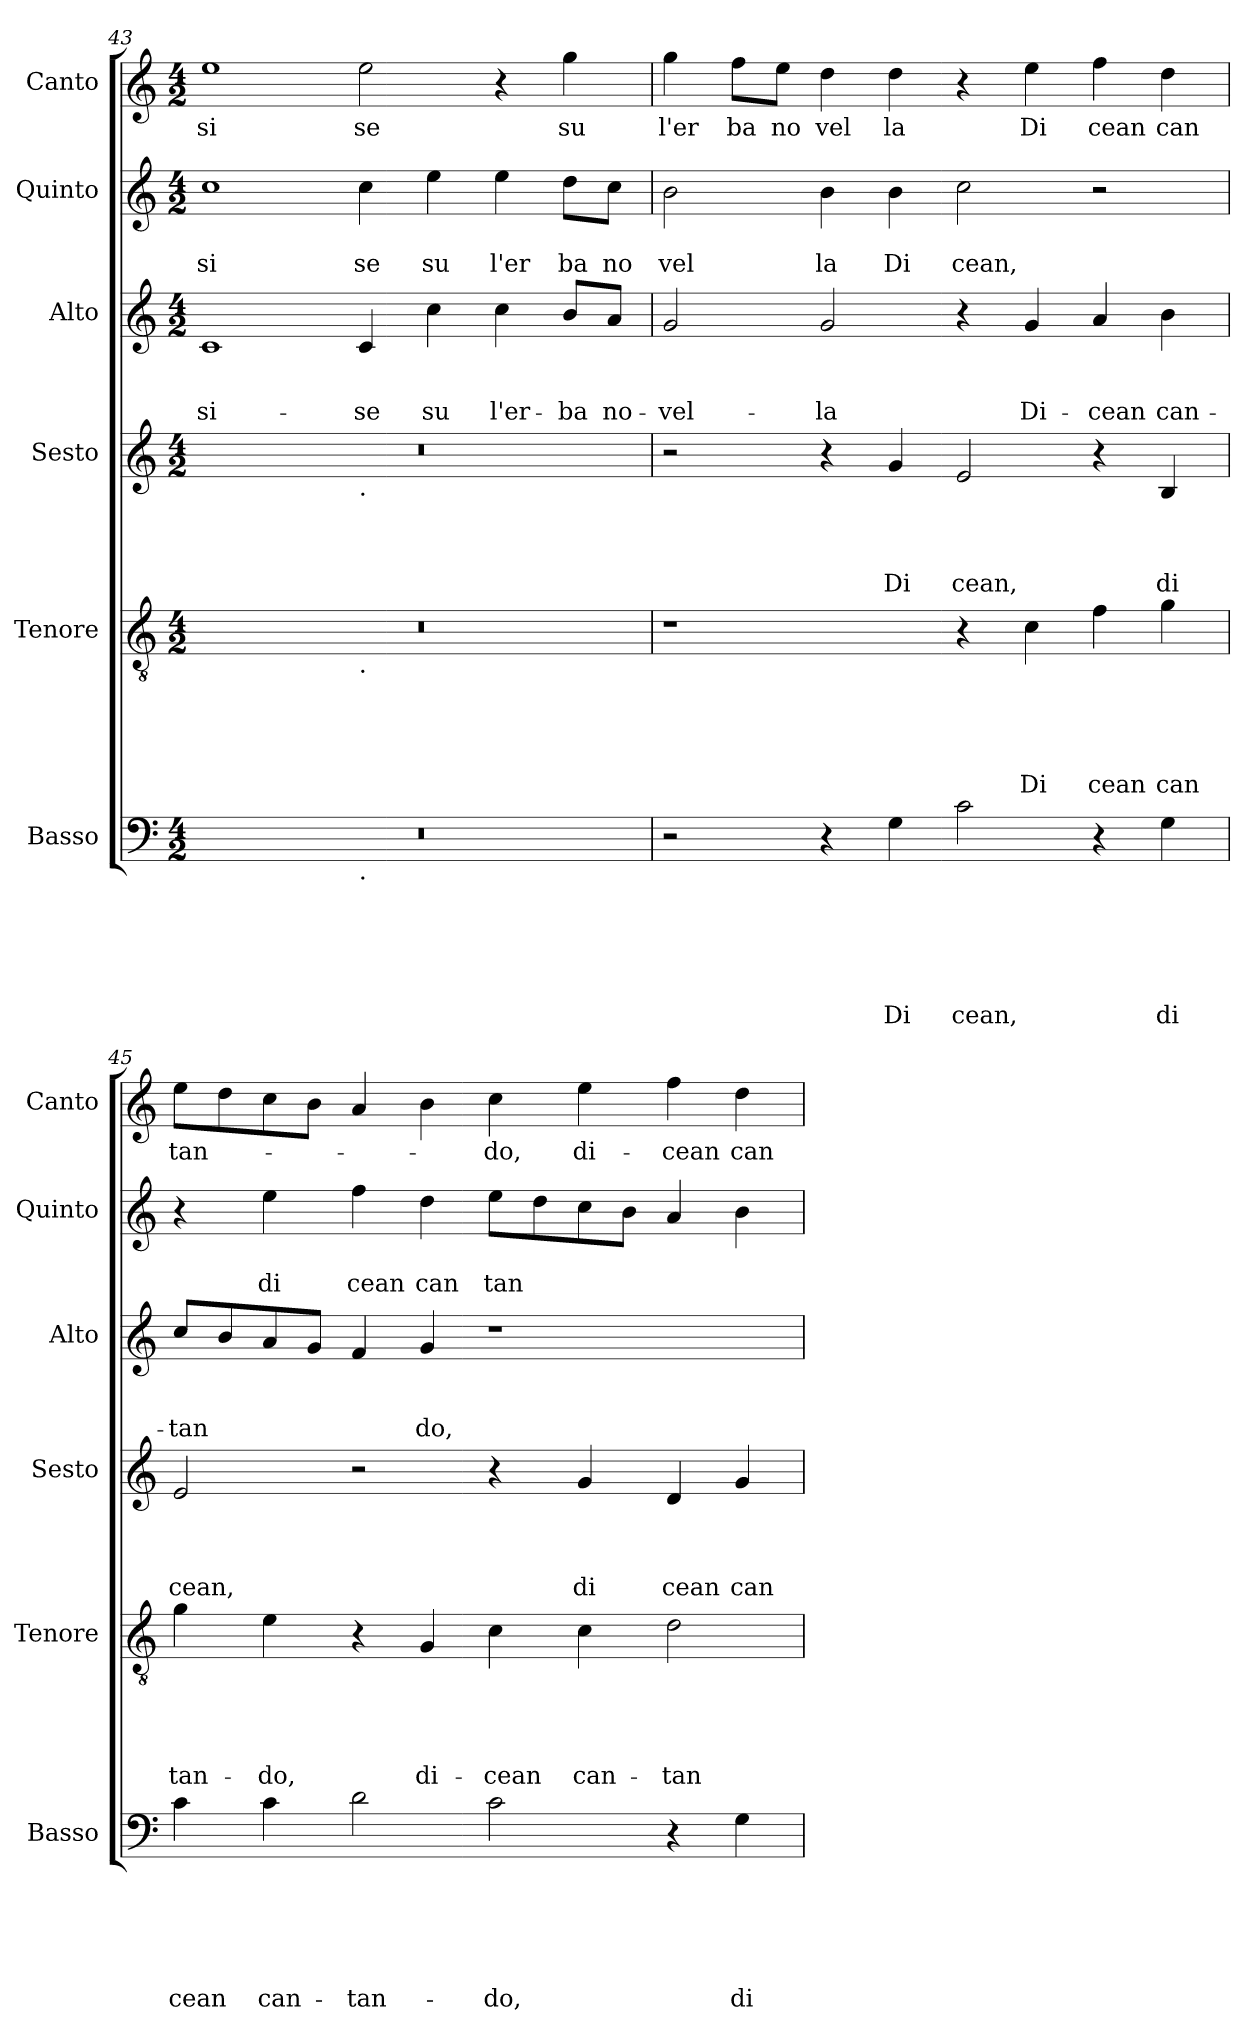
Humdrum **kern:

**kern	**text	**text	**text	**text	**text	**text	**kern	**text	**text	**text	**text	**text	**kern	**text	**text	**text	**text	**kern	**text	**text	**text	**kern	**text	**text	**kern	**text
*part6	*part6	*part6	*part6	*part6	*part6	*part6	*part5	*part5	*part5	*part5	*part5	*part5	*part4	*part4	*part4	*part4	*part4	*part3	*part3	*part3	*part3	*part2	*part2	*part2	*part1	*part1
*staff6	*staff6	*staff6	*staff6	*staff6	*staff6	*staff6	*staff5	*staff5	*staff5	*staff5	*staff5	*staff5	*staff4	*staff4	*staff4	*staff4	*staff4	*staff3	*staff3	*staff3	*staff3	*staff2	*staff2	*staff2	*staff1	*staff1
*I"Basso	*	*	*	*	*	*	*I"Tenore	*	*	*	*	*	*I"Sesto	*	*	*	*	*I"Alto	*	*	*	*I"Quinto	*	*	*I"Canto	*
*I'Basso	*	*	*	*	*	*	*I'Tenore	*	*	*	*	*	*I'Sesto	*	*	*	*	*I'Alto	*	*	*	*I'Quinto	*	*	*I'Canto	*
*clefF4	*	*	*	*	*	*	*clefGv2	*	*	*	*	*	*clefG2	*	*	*	*	*clefG2	*	*	*	*clefG2	*	*	*clefG2	*
*k[]	*	*	*	*	*	*	*k[]	*	*	*	*	*	*k[]	*	*	*	*	*k[]	*	*	*	*k[]	*	*	*k[]	*
*C:	*	*	*	*	*	*	*C:	*	*	*	*	*	*C:	*	*	*	*	*C:	*	*	*	*C:	*	*	*C:	*
*M4/2	*	*	*	*	*	*	*M4/2	*	*	*	*	*	*M4/2	*	*	*	*	*M4/2	*	*	*	*M4/2	*	*	*M4/2	*
=43	=43	=43	=43	=43	=43	=43	=43	=43	=43	=43	=43	=43	=43	=43	=43	=43	=43	=43	=43	=43	=43	=43	=43	=43	=43	=43
!	!	!	!	!	!	!	!	!	!	!	!	!	!	!	!	!	!	!	!	!	!LO:LY:b	!	!	!LO:LY:b	!	!LO:LY:b
*^	*	*	*	*	*	*	*^	*	*	*	*	*	*^	*	*	*	*	*	*	*	*	*	*	*	*	*
0r	1ryy	.	.	.	.	.	.	0r	1ryy	.	.	.	.	.	0r	1ryy	.	.	.	.	1c	.	.	-si-	1cc	.	si	1ee	si
!	!	!	!	!	!	!	!	!	!	!	!	!	!	!	!	!LO:TX:b:t=.	!	!	!	!	!	!	!	!	!	!	!	!	!
!	!	!	!	!	!	!	!	!	!LO:TX:b:t=.	!	!	!	!	!	!	!	!	!	!	!	!	!	!	!	!	!	!	!	!
!	!LO:TX:b:t=.	!	!	!	!	!	!	!	!	!	!	!	!	!	!	!	!	!	!	!	!	!	!	!	!	!	!	!	!
!	!	!	!	!	!	!	!	!	!	!	!	!	!	!	!	!	!	!	!	!	!	!	!	!LO:LY:b	!	!	!LO:LY:b	!	!LO:LY:b
.	1ryy	.	.	.	.	.	.	.	1ryy	.	.	.	.	.	.	1ryy	.	.	.	.	4c/	.	.	-se	4cc\	.	se	2ee\	se
!	!	!	!	!	!	!	!	!	!	!	!	!	!	!	!	!	!	!	!	!	!	!	!	!LO:LY:b	!	!	!LO:LY:b	!	!
.	.	.	.	.	.	.	.	.	.	.	.	.	.	.	.	.	.	.	.	.	4cc\	.	.	su	4ee\	.	su	.	.
!	!	!	!	!	!	!	!	!	!	!	!	!	!	!	!	!	!	!	!	!	!	!	!	!LO:LY:b	!	!	!LO:LY:b	!	!
.	.	.	.	.	.	.	.	.	.	.	.	.	.	.	.	.	.	.	.	.	4cc\	.	.	l'er-	4ee\	.	l'er	4r	.
!	!	!	!	!	!	!	!	!	!	!	!	!	!	!	!	!	!	!	!	!	!	!	!	!LO:LY:b	!	!	!LO:LY:b	!	!LO:LY:b
.	.	.	.	.	.	.	.	.	.	.	.	.	.	.	.	.	.	.	.	.	8b/L	.	.	-ba	8dd\L	.	ba	4gg\	su
!	!	!	!	!	!	!	!	!	!	!	!	!	!	!	!	!	!	!	!	!	!	!	!	!LO:LY:b	!	!	!LO:LY:b	!	!
.	.	.	.	.	.	.	.	.	.	.	.	.	.	.	.	.	.	.	.	.	8a/J	.	.	no-	8cc\J	.	no	.	.
=44	=44	=44	=44	=44	=44	=44	=44	=44	=44	=44	=44	=44	=44	=44	=44	=44	=44	=44	=44	=44	=44	=44	=44	=44	=44	=44	=44	=44	=44
!	!	!	!	!	!	!	!	!	!	!	!	!	!	!	!	!	!	!	!	!	!	!	!	!LO:LY:b	!	!	!LO:LY:b	!	!LO:LY:b
*v	*v	*	*	*	*	*	*	*	*	*	*	*	*	*	*v	*v	*	*	*	*	*	*	*	*	*	*	*	*	*
*	*	*	*	*	*	*	*v	*v	*	*	*	*	*	*	*	*	*	*	*	*	*	*	*	*	*	*	*
2r	.	.	.	.	.	.	1r	.	.	.	.	.	2r	.	.	.	.	2g/	.	.	-vel-	2b\	.	vel	4gg\	l'er
!	!	!	!	!	!	!	!	!	!	!	!	!	!	!	!	!	!	!	!	!	!	!	!	!	!	!LO:LY:b
.	.	.	.	.	.	.	.	.	.	.	.	.	.	.	.	.	.	.	.	.	.	.	.	.	8ff\L	ba
!	!	!	!	!	!	!	!	!	!	!	!	!	!	!	!	!	!	!	!	!	!	!	!	!	!	!LO:LY:b
.	.	.	.	.	.	.	.	.	.	.	.	.	.	.	.	.	.	.	.	.	.	.	.	.	8ee\J	no
!	!	!	!	!	!	!	!	!	!	!	!	!	!	!	!	!	!	!	!	!	!LO:LY:b	!	!	!LO:LY:b	!	!LO:LY:b
4r	.	.	.	.	.	.	.	.	.	.	.	.	4r	.	.	.	.	2g/	.	.	-la	4b\	.	la	4dd\	vel
!	!	!	!	!	!	!LO:LY:b	!	!	!	!	!	!	!	!	!	!	!LO:LY:b	!	!	!	!	!	!	!LO:LY:b	!	!LO:LY:b
4G\	.	.	.	.	.	Di	.	.	.	.	.	.	4g/	.	.	.	Di	.	.	.	.	4b\	.	Di	4dd\	la
!	!	!	!	!	!	!LO:LY:b	!	!	!	!	!	!	!	!	!	!	!LO:LY:b	!	!	!	!	!	!	!LO:LY:b	!	!
2c\	.	.	.	.	.	cean,	4r	.	.	.	.	.	2e/	.	.	.	cean,	4r	.	.	.	2cc\	.	cean,	4r	.
!	!	!	!	!	!	!	!	!	!	!	!	!LO:LY:b	!	!	!	!	!	!	!	!	!LO:LY:b	!	!	!	!	!LO:LY:b
.	.	.	.	.	.	.	4c\	.	.	.	.	Di	.	.	.	.	.	4g/	.	.	Di-	.	.	.	4ee\	Di
!	!	!	!	!	!	!	!	!	!	!	!	!LO:LY:b	!	!	!	!	!	!	!	!	!LO:LY:b	!	!	!	!	!LO:LY:b
4r	.	.	.	.	.	.	4f\	.	.	.	.	cean	4r	.	.	.	.	4a/	.	.	-cean	2r	.	.	4ff\	cean
!	!	!	!	!	!	!LO:LY:b	!	!	!	!	!	!LO:LY:b	!	!	!	!	!LO:LY:b	!	!	!	!LO:LY:b	!	!	!	!	!LO:LY:b
4G\	.	.	.	.	.	di	4g\	.	.	.	.	can	4B/	.	.	.	di	4b\	.	.	can-	.	.	.	4dd\	can
!!LO:LB:g=z
=45	=45	=45	=45	=45	=45	=45	=45	=45	=45	=45	=45	=45	=45	=45	=45	=45	=45	=45	=45	=45	=45	=45	=45	=45	=45	=45
!	!	!	!	!	!	!LO:LY:b	!	!	!	!	!	!LO:LY:b	!	!	!	!	!LO:LY:b	!	!	!	!LO:LY:b	!	!	!	!	!LO:LY:b
4c\	.	.	.	.	.	cean	4g\	.	.	.	.	tan-	2e/	.	.	.	cean,	8cc/L	.	.	-tan	4r	.	.	8ee\L	tan-
.	.	.	.	.	.	.	.	.	.	.	.	.	.	.	.	.	.	8b/	.	.	.	.	.	.	8dd\	.
!	!	!	!	!	!	!LO:LY:b	!	!	!	!	!	!LO:LY:b	!	!	!	!	!	!	!	!	!	!	!	!LO:LY:b	!	!
4c\	.	.	.	.	.	can-	4e\	.	.	.	.	-do,	.	.	.	.	.	8a/	.	.	.	4ee\	.	di	8cc\	.
.	.	.	.	.	.	.	.	.	.	.	.	.	.	.	.	.	.	8g/J	.	.	.	.	.	.	8b\J	.
!	!	!	!	!	!	!LO:LY:b	!	!	!	!	!	!	!	!	!	!	!	!	!	!	!	!	!	!LO:LY:b	!	!
2d\	.	.	.	.	.	-tan-	4r	.	.	.	.	.	2r	.	.	.	.	4f/	.	.	.	4ff\	.	cean	4a/	.
!	!	!	!	!	!	!	!	!	!	!	!	!LO:LY:b	!	!	!	!	!	!	!	!	!LO:LY:b	!	!	!LO:LY:b	!	!
.	.	.	.	.	.	.	4G/	.	.	.	.	di-	.	.	.	.	.	4g/	.	.	do,	4dd\	.	can	4b\	.
!	!	!	!	!	!	!LO:LY:b	!	!	!	!	!	!LO:LY:b	!	!	!	!	!	!	!	!	!	!	!	!LO:LY:b	!	!LO:LY:b
2c\	.	.	.	.	.	-do,	4c\	.	.	.	.	-cean	4r	.	.	.	.	1r	.	.	.	8ee\L	.	tan	4cc\	-do,
.	.	.	.	.	.	.	.	.	.	.	.	.	.	.	.	.	.	.	.	.	.	8dd\	.	.	.	.
!	!	!	!	!	!	!	!	!	!	!	!	!LO:LY:b	!	!	!	!	!LO:LY:b	!	!	!	!	!	!	!	!	!LO:LY:b
.	.	.	.	.	.	.	4c\	.	.	.	.	can-	4g/	.	.	.	di	.	.	.	.	8cc\	.	.	4ee\	di-
.	.	.	.	.	.	.	.	.	.	.	.	.	.	.	.	.	.	.	.	.	.	8b\J	.	.	.	.
!	!	!	!	!	!	!	!	!	!	!	!	!LO:LY:b	!	!	!	!	!LO:LY:b	!	!	!	!	!	!	!	!	!LO:LY:b
4r	.	.	.	.	.	.	2d\	.	.	.	.	-tan-	4d/	.	.	.	cean	.	.	.	.	4a/	.	.	4ff\	-cean
!	!	!	!	!	!	!LO:LY:b	!	!	!	!	!	!	!	!	!	!	!LO:LY:b	!	!	!	!	!	!	!	!	!LO:LY:b
4G\	.	.	.	.	.	di-	.	.	.	.	.	.	4g/	.	.	.	can	.	.	.	.	4b\	.	.	4dd\	can-
=	=	=	=	=	=	=	=	=	=	=	=	=	=	=	=	=	=	=	=	=	=	=	=	=	=	=
*-	*-	*-	*-	*-	*-	*-	*-	*-	*-	*-	*-	*-	*-	*-	*-	*-	*-	*-	*-	*-	*-	*-	*-	*-	*-	*-
